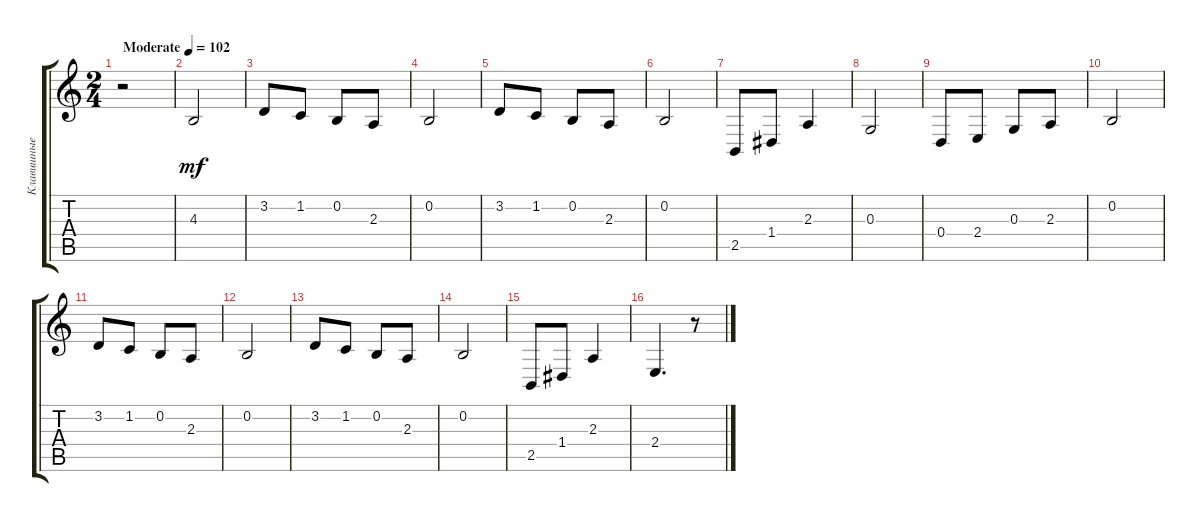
\track ("Клавишные" "Клавишные") {instrument stringensemble1}
\staff {score tabs}
\tuning (E4 B3 G3 D3 A2 E2) {hide}
\ts (2 4)
\tempo (102 "Moderate")
\clef g2
\ks c
r.2{dy mf instrument stringensemble1} |
4.3.2 |
3.2.8 1.2.8 0.2.8 2.3.8 |
0.2.2 |
3.2.8 1.2.8 0.2.8 2.3.8 |
0.2.2 |
2.5.8 1.4.8 2.3.4 |
0.3.2 |
0.4.8 2.4.8 0.3.8 2.3.8 |
0.2.2 |
3.2.8 1.2.8 0.2.8 2.3.8 |
0.2.2 |
3.2.8 1.2.8 0.2.8 2.3.8 |
0.2.2 |
2.5.8 1.4.8 2.3.4 |
2.4.4{d} r.8
